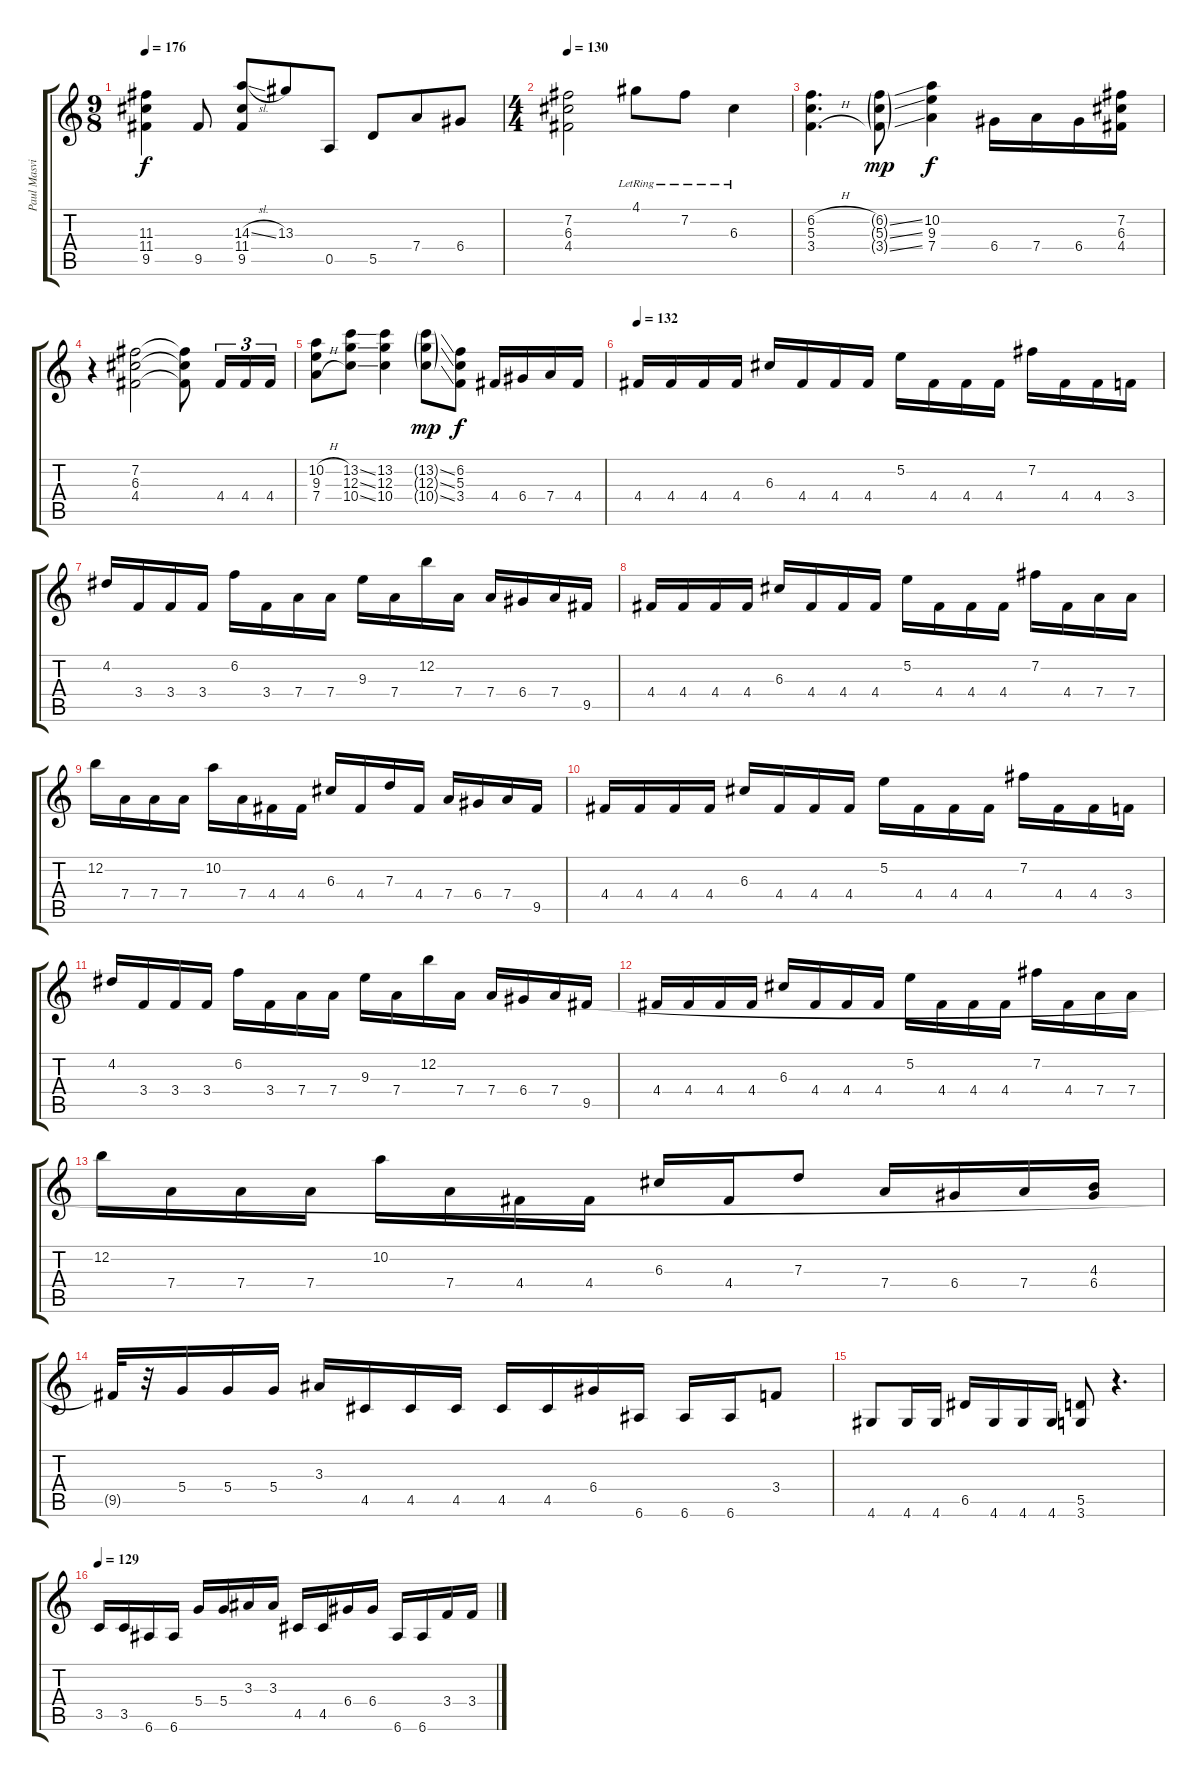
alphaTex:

\track ("Paul Masvidal" "Paul Masvi") {instrument distortionguitar}
\staff {score tabs}
\tuning (E4 B3 G3 D3 A2 E2) {hide}
\ts (9 8)
\tempo 176
\clef g2
\ks c
(11.3 11.4 9.5).4{dy f} 9.5.8 (14.3{sl} 11.4 9.5).8 13.3.8 0.5.8 5.5.8 7.4.8 6.4.8 |
\ts (4 4)
\tempo 130
(7.2 6.3 4.4).2 4.1{lr}.8 7.2{lr}.8 6.3{lr}.4 |
(6.2{h} 5.3{h} 3.4{h}).4{d} (6.2{ss g} 5.3{ss g} 3.4{ss g}).8{dy mp} (10.2 9.3 7.4).4{dy f} 6.4.16 7.4.16 6.4.16 (7.2 6.3 4.4).16 |
r.4 (7.2 6.3 4.4).2 (7.2{t} 6.3{t} 4.4{t}).8 4.4.16{tu (3 2)} 4.4.16{tu (3 2)} 4.4.16{tu (3 2)} |
(10.2{h} 9.3{h} 7.4{h}).8 (13.2{ss} 12.3{ss} 10.4{ss}).8 (13.2 12.3 10.4).4 (13.2{ss g} 12.3{ss g} 10.4{ss g}).8{dy mp} (6.2 5.3 3.4).8{dy f} 4.4.16 6.4.16 7.4.16 4.4.16 |
\tempo 132
4.4.16 4.4.16 4.4.16 4.4.16 6.3.16 4.4.16 4.4.16 4.4.16 5.2.16 4.4.16 4.4.16 4.4.16 7.2.16 4.4.16 4.4.16 3.4.16 |
4.2.16 3.4.16 3.4.16 3.4.16 6.2.16 3.4.16 7.4.16 7.4.16 9.3.16 7.4.16 12.2.16 7.4.16 7.4.16 6.4.16 7.4.16 9.5.16 |
4.4.16 4.4.16 4.4.16 4.4.16 6.3.16 4.4.16 4.4.16 4.4.16 5.2.16 4.4.16 4.4.16 4.4.16 7.2.16 4.4.16 7.4.16 7.4.16 |
12.2.16 7.4.16 7.4.16 7.4.16 10.2.16 7.4.16 4.4.16 4.4.16 6.3.16 4.4.16 7.3.16 4.4.16 7.4.16 6.4.16 7.4.16 9.5.16 |
4.4.16 4.4.16 4.4.16 4.4.16 6.3.16 4.4.16 4.4.16 4.4.16 5.2.16 4.4.16 4.4.16 4.4.16 7.2.16 4.4.16 4.4.16 3.4.16 |
4.2.16 3.4.16 3.4.16 3.4.16 6.2.16 3.4.16 7.4.16 7.4.16 9.3.16 7.4.16 12.2.16 7.4.16 7.4.16 6.4.16 7.4.16 9.5.16 |
4.4.16 4.4.16 4.4.16 4.4.16 6.3.16 4.4.16 4.4.16 4.4.16 5.2.16 4.4.16 4.4.16 4.4.16 7.2.16 4.4.16 7.4.16 7.4.16 |
12.2.16 7.4.16 7.4.16 7.4.16 10.2.16 7.4.16 4.4.16 4.4.16 6.3.16 4.4.16 7.3.8 7.4.16 6.4.16 7.4.16 (4.3 6.4).16 |
9.5{t}.32 r.32 5.4.16 5.4.16 5.4.16 3.3.16 4.5.16 4.5.16 4.5.16 4.5.16 4.5.16 6.4.16 6.6.16 6.6.16 6.6.16 3.4.8 |
4.6.8 4.6.16 4.6.16 6.5.16 4.6.16 4.6.16 4.6.16 (5.5 3.6).8 r.4{d} |
\tempo 129
3.5.16 3.5.16 6.6.16 6.6.16 5.4.16 5.4.16 3.3.16 3.3.16 4.5.16 4.5.16 6.4.16 6.4.16 6.6.16 6.6.16 3.4.16 3.4.16
